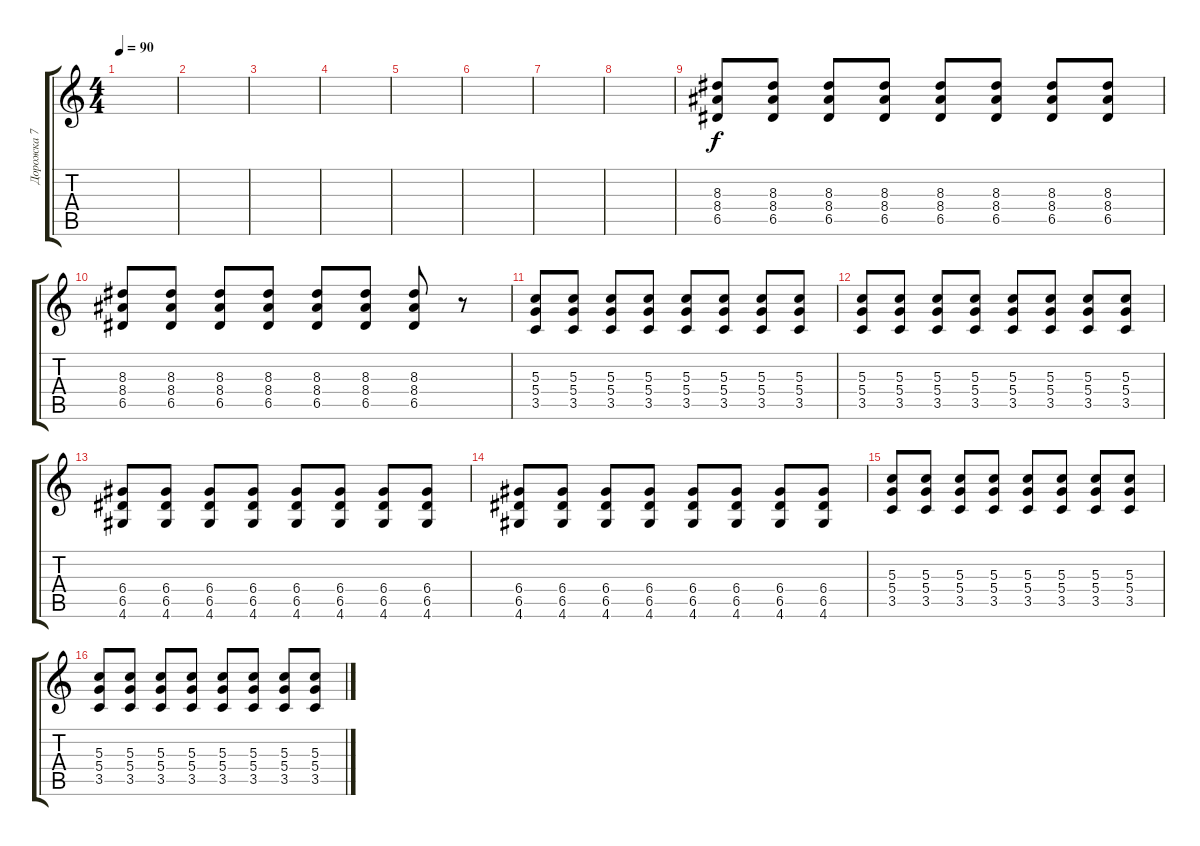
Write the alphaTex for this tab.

\track ("Дорожка 7" "Дорожка 7") {instrument distortionguitar}
\staff {score tabs}
\tuning (E4 B3 G3 D3 A2 E2) {hide}
\ts (4 4)
\tempo 90
\clef g2
\ks c
|
|
|
|
|
|
|
|
(8.3 8.4 6.5).8{volume 7} (8.3 8.4 6.5).8 (8.3 8.4 6.5).8 (8.3 8.4 6.5).8 (8.3 8.4 6.5).8{volume 8} (8.3 8.4 6.5).8 (8.3 8.4 6.5).8 (8.3 8.4 6.5).8 |
(8.3 8.4 6.5).8{volume 10} (8.3 8.4 6.5).8 (8.3 8.4 6.5).8{volume 12} (8.3 8.4 6.5).8 (8.3 8.4 6.5).8 (8.3 8.4 6.5).8 (8.3 8.4 6.5).8 r.8 |
(5.3 5.4 3.5).8 (5.3 5.4 3.5).8 (5.3 5.4 3.5).8 (5.3 5.4 3.5).8 (5.3 5.4 3.5).8 (5.3 5.4 3.5).8 (5.3 5.4 3.5).8 (5.3 5.4 3.5).8 |
(5.3 5.4 3.5).8 (5.3 5.4 3.5).8 (5.3 5.4 3.5).8 (5.3 5.4 3.5).8 (5.3 5.4 3.5).8 (5.3 5.4 3.5).8 (5.3 5.4 3.5).8 (5.3 5.4 3.5).8 |
(6.4 6.5 4.6).8 (6.4 6.5 4.6).8 (6.4 6.5 4.6).8 (6.4 6.5 4.6).8 (6.4 6.5 4.6).8 (6.4 6.5 4.6).8 (6.4 6.5 4.6).8 (6.4 6.5 4.6).8 |
(6.4 6.5 4.6).8 (6.4 6.5 4.6).8 (6.4 6.5 4.6).8 (6.4 6.5 4.6).8 (6.4 6.5 4.6).8 (6.4 6.5 4.6).8 (6.4 6.5 4.6).8 (6.4 6.5 4.6).8 |
(5.3 5.4 3.5).8 (5.3 5.4 3.5).8 (5.3 5.4 3.5).8 (5.3 5.4 3.5).8 (5.3 5.4 3.5).8 (5.3 5.4 3.5).8 (5.3 5.4 3.5).8 (5.3 5.4 3.5).8 |
(5.3 5.4 3.5).8 (5.3 5.4 3.5).8 (5.3 5.4 3.5).8 (5.3 5.4 3.5).8 (5.3 5.4 3.5).8 (5.3 5.4 3.5).8 (5.3 5.4 3.5).8 (5.3 5.4 3.5).8
